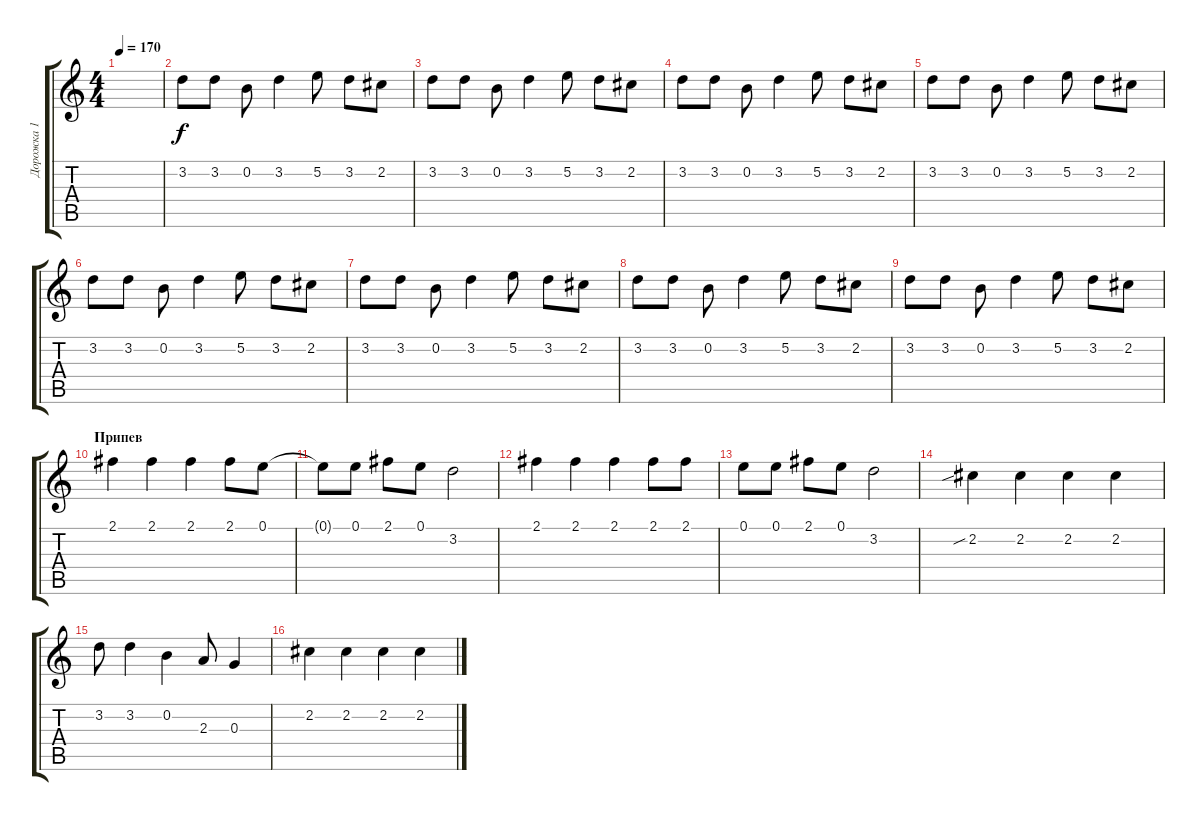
\track ("Дорожка 1" "Дорожка 1") {instrument distortionguitar}
\staff {score tabs}
\tuning (E4 B3 G3 D3 A2 E2) {hide}
\ts (4 4)
\tempo 170
\clef g2
\ks c
|
3.2.8 3.2.8 0.2.8 3.2.4 5.2.8 3.2.8 2.2.8 |
3.2.8 3.2.8 0.2.8 3.2.4 5.2.8 3.2.8 2.2.8 |
3.2.8 3.2.8 0.2.8 3.2.4 5.2.8 3.2.8 2.2.8 |
3.2.8 3.2.8 0.2.8 3.2.4 5.2.8 3.2.8 2.2.8 |
3.2.8 3.2.8 0.2.8 3.2.4 5.2.8 3.2.8 2.2.8 |
3.2.8 3.2.8 0.2.8 3.2.4 5.2.8 3.2.8 2.2.8 |
3.2.8 3.2.8 0.2.8 3.2.4 5.2.8 3.2.8 2.2.8 |
3.2.8 3.2.8 0.2.8 3.2.4 5.2.8 3.2.8 2.2.8 |
\section ("" "Припев")
2.1.4{volume 16} 2.1.4 2.1.4 2.1.8 0.1.8 |
0.1{t}.8 0.1.8 2.1.8 0.1.8 3.2.2 |
2.1.4{volume 16} 2.1.4 2.1.4 2.1.8 2.1.8 |
0.1.8 0.1.8 2.1.8 0.1.8 3.2.2 |
2.2{sib}.4 2.2.4 2.2.4 2.2.4 |
3.2.8 3.2.4 0.2.4 2.3.8 0.3.4 |
2.2.4 2.2.4 2.2.4 2.2.4
